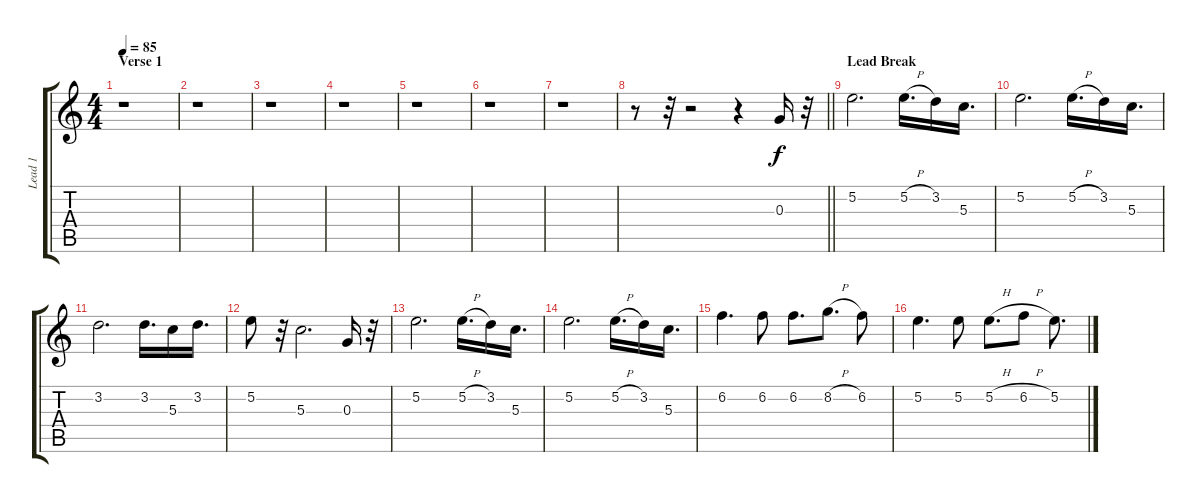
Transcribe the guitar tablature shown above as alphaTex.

\track ("Lead 1" "Lead 1") {instrument overdrivenguitar}
\staff {score tabs}
\tuning (E4 B3 G3 D3 A2 E2) {hide}
\ts (4 4)
\section ("" "Verse 1")
\tempo 85
\clef g2
\ks c
r.1{dy f} |
r.1 |
r.1 |
r.1 |
r.1 |
r.1 |
r.1 |
\barLineRight lightlight
r.8 r.32 r.2 r.4 0.3.16{volume 8 instrument distortionguitar} r.32 |
\section ("" "Lead Break")
5.2.2{d} 5.2{h}.16{d} 3.2.16 5.3.16{d} |
5.2.2{d} 5.2{h}.16{d} 3.2.16 5.3.16{d} |
3.2.2{d} 3.2.16{d} 5.3.16 3.2.16{d} |
5.2.8 r.32 5.3.2{d} 0.3.16 r.32 |
5.2.2{d} 5.2{h}.16{d} 3.2.16 5.3.16{d} |
5.2.2{d} 5.2{h}.16{d} 3.2.16 5.3.16{d} |
6.2.4{d} 6.2.8 6.2.8{d} 8.2{h}.8{d} 6.2.8 |
5.2.4{d} 5.2.8 5.2{h}.8{d} 6.2{h}.8 5.2.8{d}
